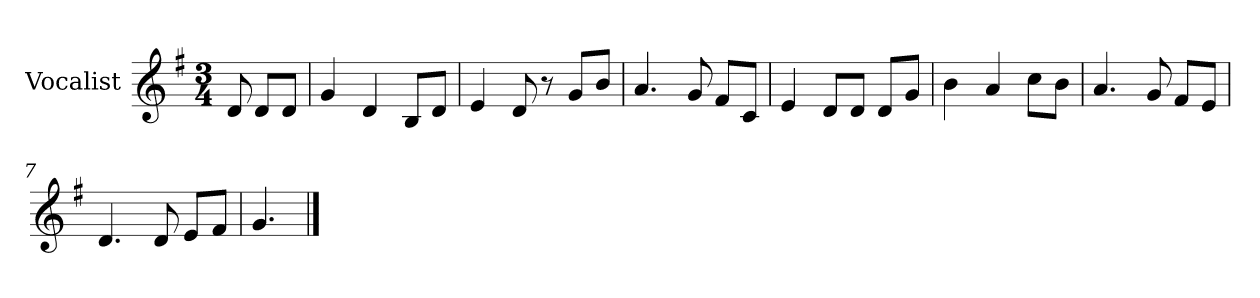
**kern
*part1
*staff1
*I"Vocalist
*k[f#]
*G:
*M3/4
=
8d
8dL
8dJ
=1
4g
4d
8BL
8dJ
=2
4e
8d
8r
8gL
8bJ
=3
4.a
8g
8f#L
8cJ
=4
4e
8dL
8dJ
8dL
8gJ
=5
4b
4a
8ccL
8bJ
=6
4.a
8g
8f#L
8eJ
=7
4.d
8d
8eL
8f#J
=8
4.g
==
*-
